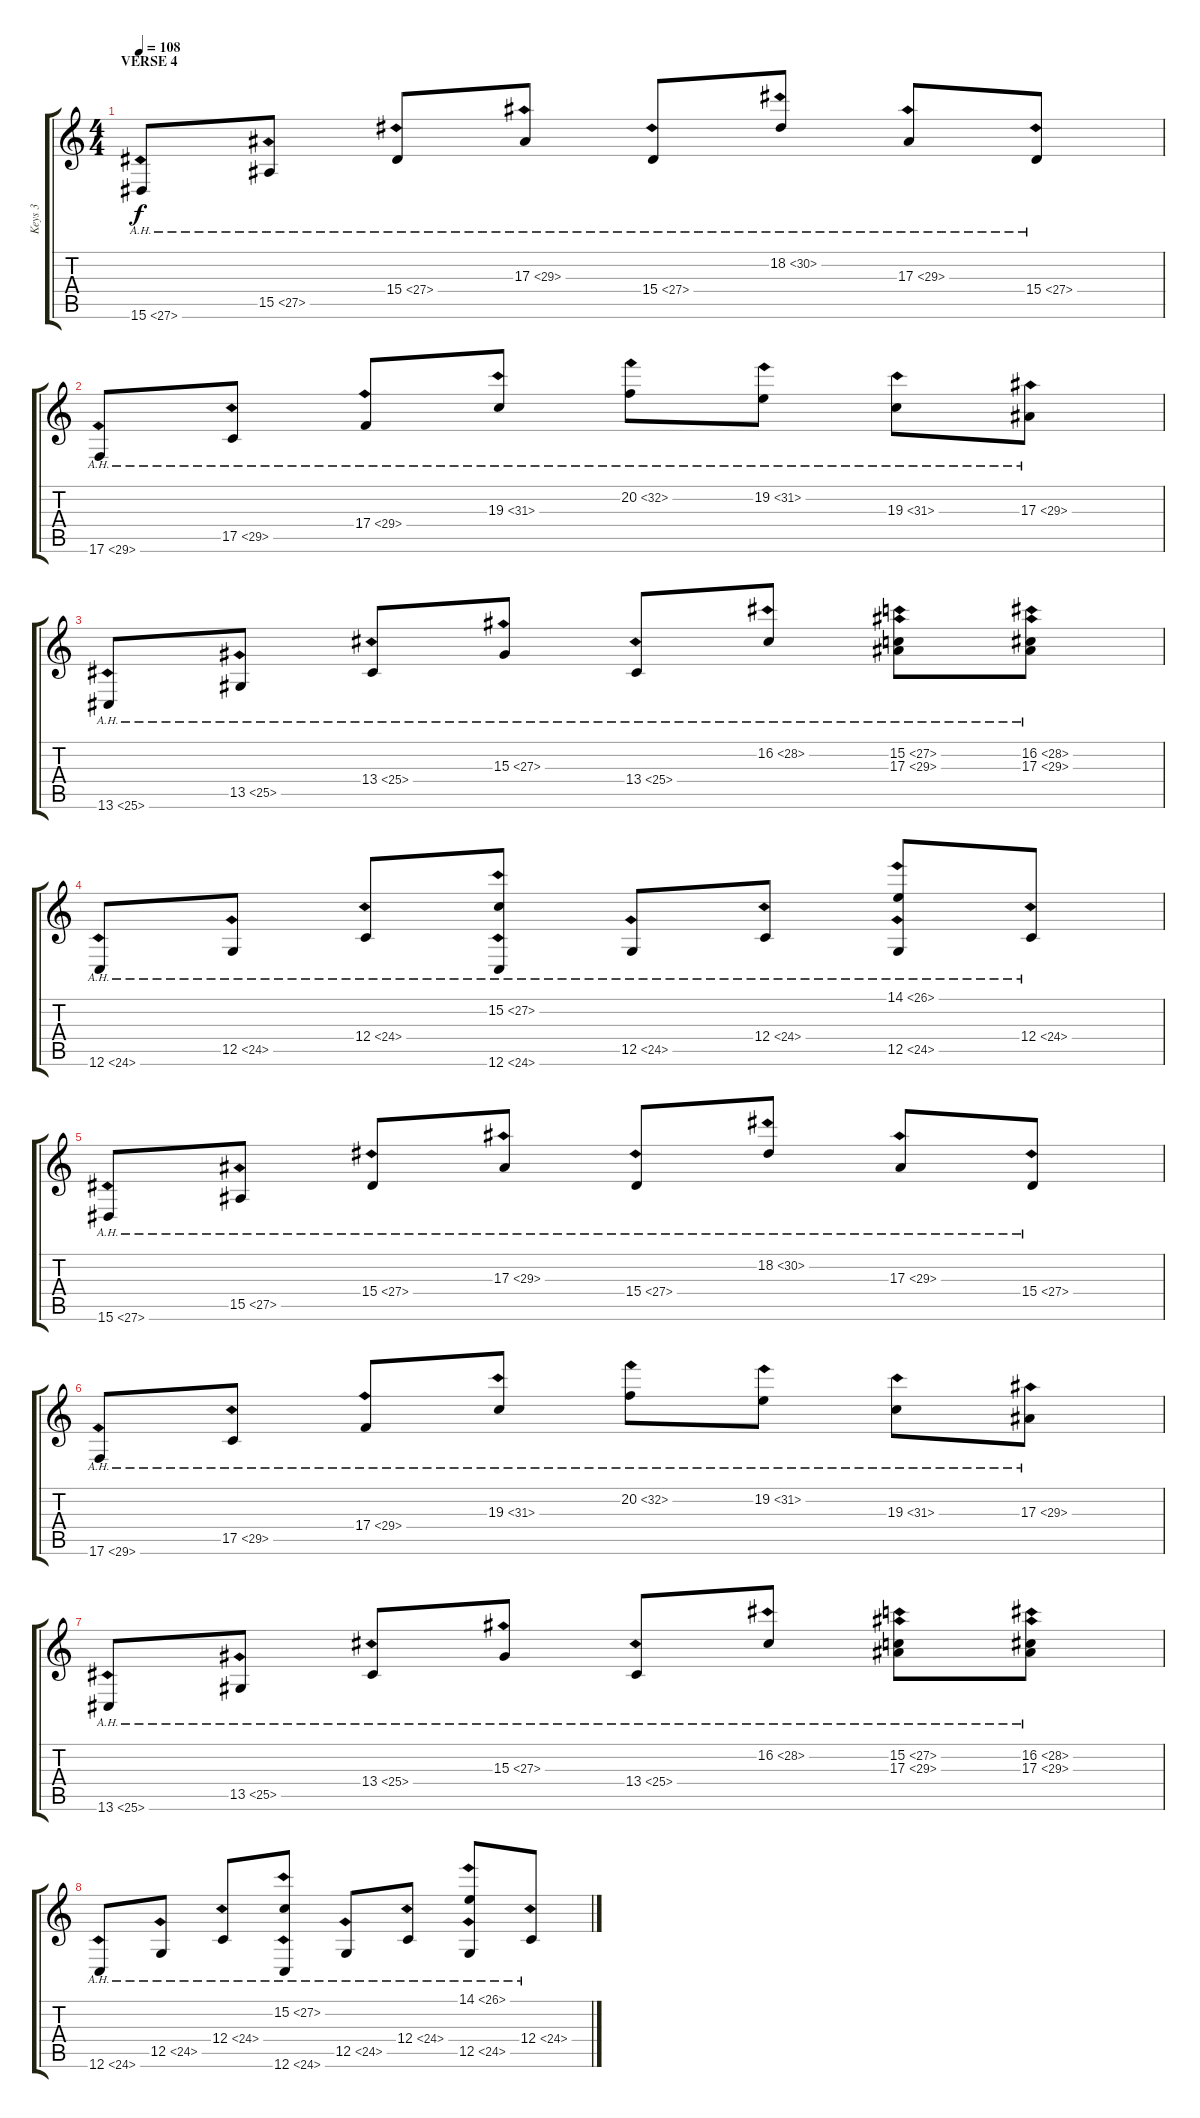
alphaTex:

\track ("Keys 3" "Keys 3") {instrument musicbox}
\staff {score tabs}
\tuning (D4 A3 F3 C3 G2 C2) {hide}
\ts (4 4)
\section ("" "VERSE 4")
\tempo 108
\clef g2
\ks c
15.6{ah 12}.8{dy f} 15.5{ah 12}.8 15.4{ah 12}.8 17.3{ah 12}.8 15.4{ah 12}.8 18.2{ah 12}.8 17.3{ah 12}.8 15.4{ah 12}.8 |
17.6{ah 12}.8 17.5{ah 12}.8 17.4{ah 12}.8 19.3{ah 12}.8 20.2{ah 12}.8 19.2{ah 12}.8 19.3{ah 12}.8 17.3{ah 12}.8 |
13.6{ah 12}.8 13.5{ah 12}.8 13.4{ah 12}.8 15.3{ah 12}.8 13.4{ah 12}.8 16.2{ah 12}.8 (15.2{ah 12} 17.3{ah 12}).8 (16.2{ah 12} 17.3{ah 12}).8 |
12.6{ah 12}.8 12.5{ah 12}.8 12.4{ah 12}.8 (15.2{ah 12} 12.6{ah 12}).8 12.5{ah 12}.8 12.4{ah 12}.8 (14.1{ah 12} 12.5{ah 12}).8 12.4{ah 12}.8 |
15.6{ah 12}.8 15.5{ah 12}.8 15.4{ah 12}.8 17.3{ah 12}.8 15.4{ah 12}.8 18.2{ah 12}.8 17.3{ah 12}.8 15.4{ah 12}.8 |
17.6{ah 12}.8 17.5{ah 12}.8 17.4{ah 12}.8 19.3{ah 12}.8 20.2{ah 12}.8 19.2{ah 12}.8 19.3{ah 12}.8 17.3{ah 12}.8 |
13.6{ah 12}.8 13.5{ah 12}.8 13.4{ah 12}.8 15.3{ah 12}.8 13.4{ah 12}.8 16.2{ah 12}.8 (15.2{ah 12} 17.3{ah 12}).8 (16.2{ah 12} 17.3{ah 12}).8 |
12.6{ah 12}.8 12.5{ah 12}.8 12.4{ah 12}.8 (15.2{ah 12} 12.6{ah 12}).8 12.5{ah 12}.8 12.4{ah 12}.8 (14.1{ah 12} 12.5{ah 12}).8 12.4{ah 12}.8
